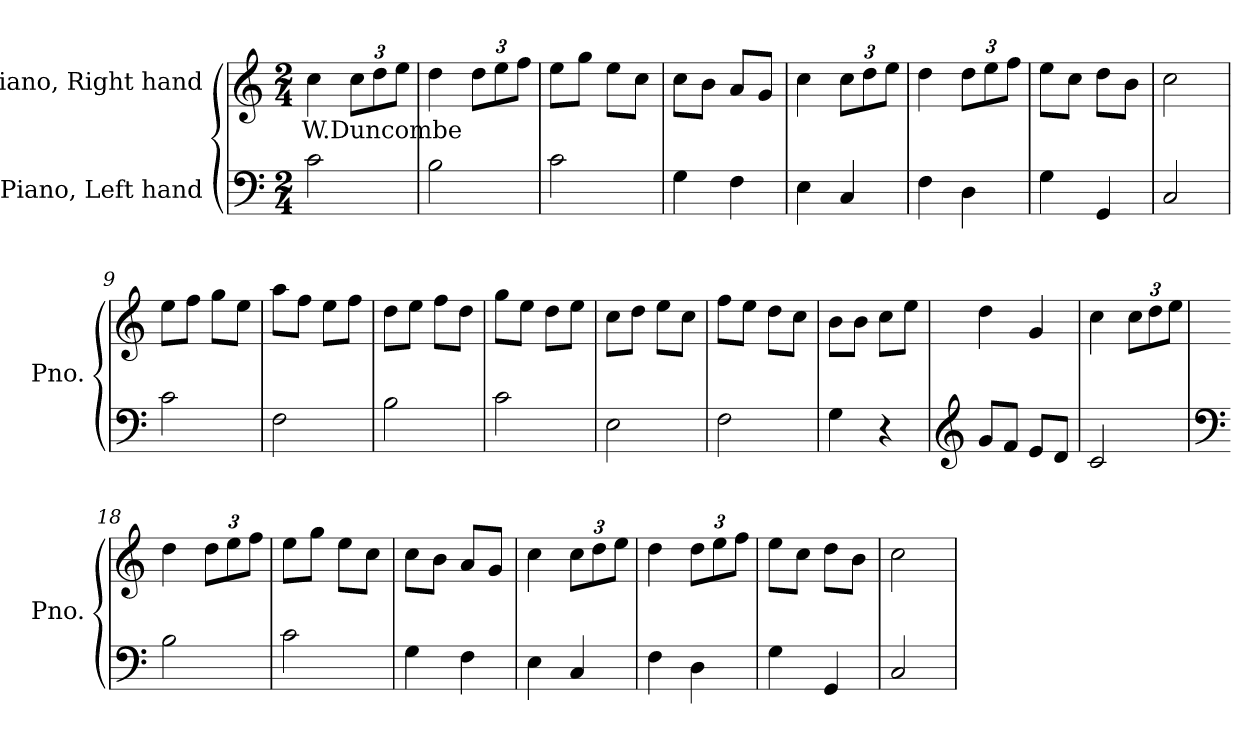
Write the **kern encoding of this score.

**kern	**kern	**text
*part2	*part1	*part1
*staff2	*staff1	*staff1
*I"Piano, Left hand	*I"Piano, Right hand	*
*I'Pno.	*I'Pno.	*
*clefF4	*clefG2	*
*k[]	*k[]	*
*M2/4	*M2/4	*
*MM120	*MM120	*
=1	=1	=1
!	!	!LO:LY:b
2c\	4cc\	W.Duncombe
*	*Xbrackettup	*
.	12cc\L	.
.	12dd\	.
.	12ee\J	.
=2	=2	=2
2B\	4dd\	.
.	12dd\L	.
.	12ee\	.
.	12ff\J	.
=3	=3	=3
2c\	8ee\L	.
.	8gg\J	.
.	8ee\L	.
.	8cc\J	.
=4	=4	=4
4G\	8cc\L	.
.	8b\J	.
4F\	8a/L	.
.	8g/J	.
=5	=5	=5
4E\	4cc\	.
4C/	12cc\L	.
.	12dd\	.
.	12ee\J	.
=6	=6	=6
4F\	4dd\	.
4D\	12dd\L	.
.	12ee\	.
.	12ff\J	.
!!LO:LB:g=z
=7	=7	=7
4G\	8ee\L	.
.	8cc\J	.
4GG/	8dd\L	.
.	8b\J	.
=8	=8	=8
2C/	2cc\	.
=9	=9	=9
2c\	8ee\L	.
.	8ff\J	.
.	8gg\L	.
.	8ee\J	.
=10	=10	=10
2F\	8aa\L	.
.	8ff\J	.
.	8ee\L	.
.	8ff\J	.
=11	=11	=11
2B\	8dd\L	.
.	8ee\J	.
.	8ff\L	.
.	8dd\J	.
=12	=12	=12
2c\	8gg\L	.
.	8ee\J	.
.	8dd\L	.
.	8ee\J	.
=13	=13	=13
2E\	8cc\L	.
.	8dd\J	.
.	8ee\L	.
.	8cc\J	.
=14	=14	=14
2F\	8ff\L	.
.	8ee\J	.
.	8dd\L	.
.	8cc\J	.
=15	=15	=15
4G\	8b\L	.
.	8b\J	.
4r	8cc\L	.
.	8ee\J	.
!!LO:LB:g=z
=16	=16	=16
*clefG2	*	*
8g/L	4dd\	.
8f/J	.	.
8e/L	4g/	.
8d/J	.	.
=17	=17	=17
2c/	4cc\	.
.	12cc\L	.
.	12dd\	.
.	12ee\J	.
=18	=18	=18
*clefF4	*	*
2B\	4dd\	.
.	12dd\L	.
.	12ee\	.
.	12ff\J	.
=19	=19	=19
2c\	8ee\L	.
.	8gg\J	.
.	8ee\L	.
.	8cc\J	.
=20	=20	=20
4G\	8cc\L	.
.	8b\J	.
4F\	8a/L	.
.	8g/J	.
=21	=21	=21
4E\	4cc\	.
4C/	12cc\L	.
.	12dd\	.
.	12ee\J	.
=22	=22	=22
4F\	4dd\	.
4D\	12dd\L	.
.	12ee\	.
.	12ff\J	.
=23	=23	=23
4G\	8ee\L	.
.	8cc\J	.
4GG/	8dd\L	.
.	8b\J	.
=24	=24	=24
2C/	2cc\	.
=	=	=
*-	*-	*-
